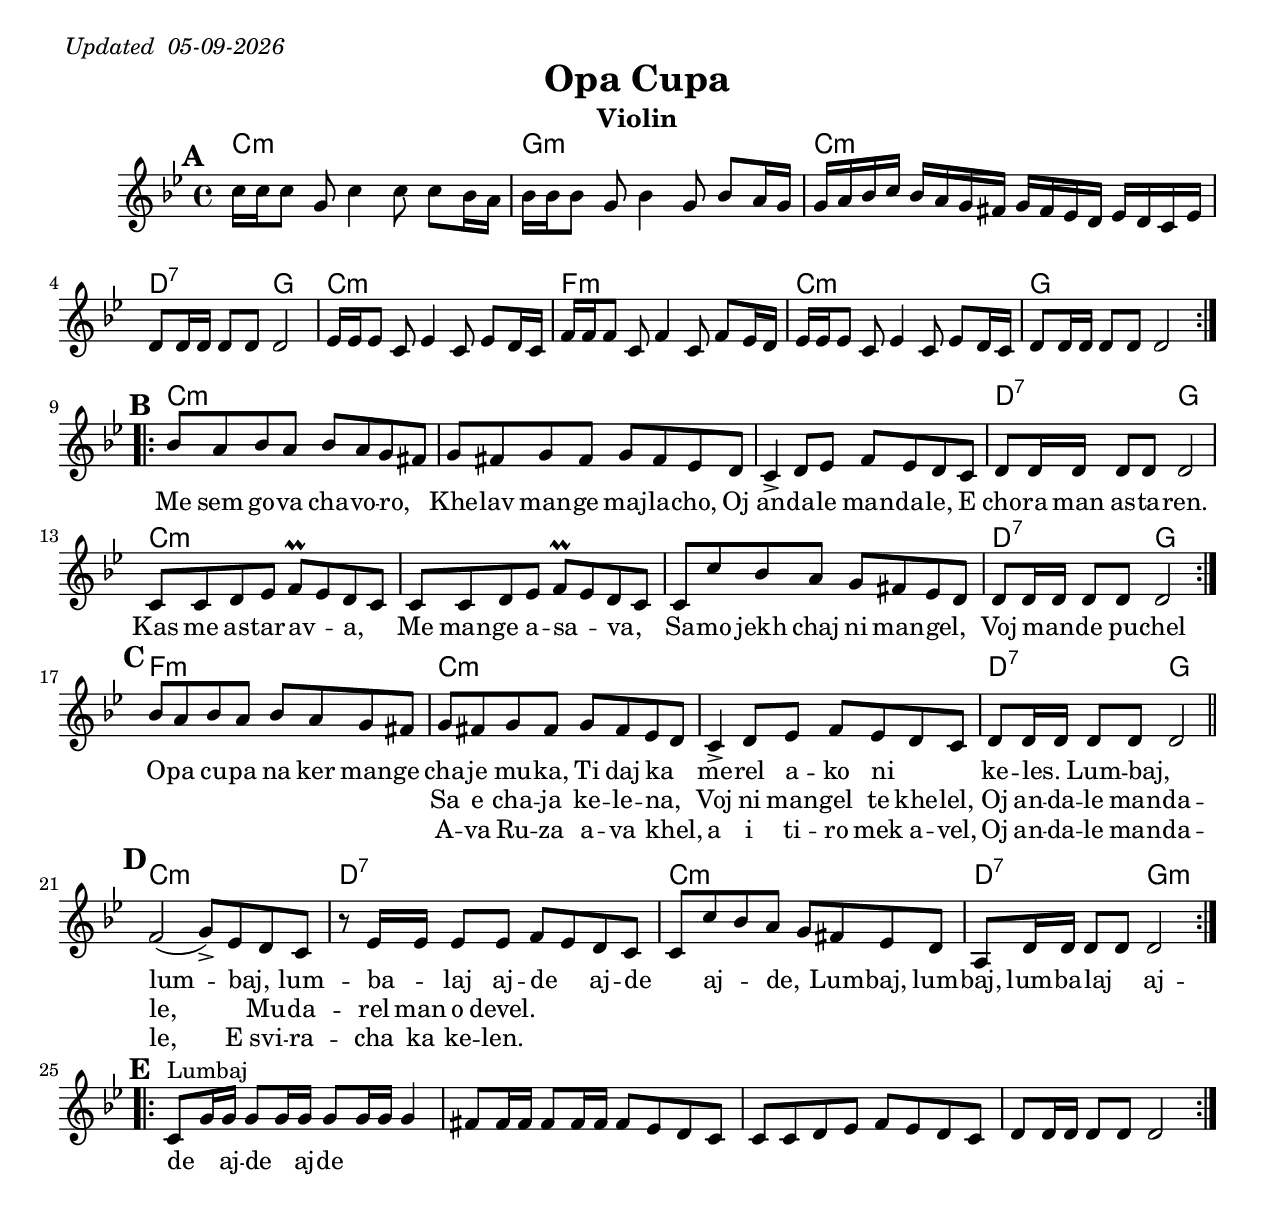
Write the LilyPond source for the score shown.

\version "2.18.0"
\include "english.ly"
\paper{
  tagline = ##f
  print-all-headers = ##t
  #(set-paper-size "letter")
}
date = #(strftime "%d-%m-%Y" (localtime (current-time)))

\markup{ \italic{ " Updated " \date  }  }
%\markup{Cm Gm Cm D7 G x2 ||Cm7 Gm Cm D7 G} x2



%#################################### Melody ########################
melody = \relative c'' {
  \clef treble
  \key g \minor
  \time 4/4
  \set Score.markFormatter = #format-mark-box-alphabet

  %\partial 16*3 a16 d f   %lead in notes
  \repeat volta 2{
  \mark \default
  c16  [c c8] g c4 c8 c [bf16 a]|
  bf16 [bf bf8] g bf4 g8  bf [a16 g]|
  g16 a bf c  bf a g fs g fs ef d ef d c ef|
  d8 d16 d d8 d d2|

  ef16[ef ef8] c8 ef4 c8 ef[d16 c ]|
  f16[f f8]    c8 f4  c8 f[ef16 d]|
  ef16[ef ef8] c8 ef4 c8 ef[d16 c ]|

  %d16 ef fs g   fs ef d c ef8 d c ef|
  d8 d16 d d8 d d2|
  }

  \break

  %\alternative { { }{ } }

 %\bar"||"
 \repeat volta 2{
   % first vocal
   \mark \default
  bf'8  a bf a bf a g fs|
  g8 fs g fs g fs ef d|
  c4-> d8 ef f ef d c
  d8 d16 d d8 d d2  % \bar"||"
  \break
  %Kas me
  c8 c d ef f\prall ef d  c|
  c8 c d ef f\prall ef d  c|
  c8 c' bf a g fs ef d|
  d8 d16 d d8 d d2|

 }
  \mark \default
  bf'8  a bf a bf a g fs|
  g8 fs g fs g fs ef d|
  c4-> d8 ef f ef d c
  d8 d16 d d8 d d2 \bar"||"
  \break

 \break
  \repeat volta 2{
    \mark \default
   % f2 r8 ef d c|
   % Opa Cupa
    f2 (g8->) ef d c
    r8 ef16 ef ef8 ef f ef d c|
    c8 c' bf a g fs ef d|
    a8 d16 d d8 d d2|
  }
  \repeat volta 2{
    \mark \default
    %Lumbaj
    c8 ^"Lumbaj" g'16 g g8 g16 g g8 g16 g g4|
    fs8 fs16 fs fs8 fs16 fs fs8 ef d c %fs8 fs16 fs16 fs4|
    c8 c d ef f ef d c |
    d8 d16 d d8 d d2|
  }

  % \alternative { { }{ } }

}
%################################# Lyrics #####################
\addlyrics{
  \repeat unfold 73{\skip 2}

  Me sem go -- va cha -- vo -- ro, _
  Khe -- lav man -- ge maj -- la -- cho,
  Oj an -- da -- le man -- da -- le,
  E cho -- ra man as -- ta -- ren.

  Kas me as -- tar -- av -- _ a, _
  Me man -- ge a -- sa -- _ va, _
  Sa -- mo jekh chaj ni man -- gel, _
  Voj man -- _ de pu -- chel

  O -- pa cu -- pa na ker man -- ge cha -- je mu -- ka,
  Ti daj ka _  me -- rel a -- ko ni _ _ ke -- les.  _

  Lum -- baj, _  lum -- baj, _ lum -- ba -- _ laj
  aj -- de _  aj -- de _ aj --  _ de, _

  Lum -- baj,  lum -- baj, lum -- ba -- laj _
  aj -- de _  aj -- de _ aj -- de

}
\addlyrics {
  \repeat unfold 140{\skip 2}
  Sa e cha -- ja ke -- le -- na, _
  Voj ni man -- gel te khe -- lel,
  Oj an -- da -- le man -- da -- le, _
  Mu -- da -- rel man o devel.

}

\addlyrics {
  \repeat unfold 140{\skip 2}
    A -- va Ru -- za a -- va khel, _
  a i ti -- ro mek a -- vel,
  Oj an -- da -- le man -- da -- le,
  E svi -- ra -- cha ka ke -- len.
}
%{
\addlyrics {
  \repeat unfold 81{\skip 2}
  Cha -- o maj o hu -- ta -- lo, _

  A -- va Ru -- za a -- va khel, _
  Pa i ti -- ro mek a -- vel, _
  Oj an -- da -- le man -- da -- le,
  E svi -- ra -- cha ka ke -- len.
}
%}
%################################# Chords #######################
harmonies = \chordmode {
  c1:m
  g1:m
  c1:m
  d2:7 g2
  c1:m

  f1:m
  c1:m
  %d1:7
  g1
  c1*3:m %10
  d2:7
  g2
  c1*3:m
  d2:7 g2  %16
  f1:m
  c1*2:m
  d2:7 g2
  c1:m %20
  d1:7
  c1:m  %dbl bar
  d2:7
  g2:m
}

\score {
  <<
    \new ChordNames {
      \set chordChanges = ##f
      \harmonies
    }
    \new Staff
    \melody
  >>
  \header{
    title= "Opa Cupa"
    subtitle=""
    composer= ""
    instrument = "Violin"
    arranger= ""
  }
  \layout{indent = 1.0\cm}
  \midi {
    \tempo 4 = 90

    % \midi { }
  }
}
%{
% more verses:
\markup{}
\markup {
  \fill-line {
    \hspace #0.1 % distance from left margin
    \column {
      \line { "1."
        \column {
          ""
        }
      }
      \hspace #0.2 % vertical distance between verses
      \line { "2."
        \column {
         ""
        }
      }
    }
    \hspace #0.1  % horiz. distance between columns
    \column {
      \line { "3."
        \column {
          ""
        }
      }
      \hspace #0.2 % distance between verses
      \line { "4."
        \column {
         ""
        }
      }
    }
    \hspace #0.1 % distance to right margin
  }
}

%}

%{
Me sem gova chavoro,
Khelav mange majlacho,
Oj andale mandale,
E chora man astaren.

Kas me astarava,
Me mange asava,
Samo jekh chaj ni mangel,
Voj mande puchel

O opa cupa na ker mange chaje muka,
Ti daj ka merel ako ni keles.

Lumbaj , lumbaj, lumbalaj ajde ajde ajde,
Lumbaj , lumbaj, lumbalaj ajde ajde ajde.

Sa e chaja kelena,
Voj ni mangel te khelel,
Oj andale mandale,
Mudarel man o devel.

Ava Ruza ava khel,
a i tiro mek avel,
Oj andale mandale,
E sviracha ka kelen.

O opa cupa na ker mange chaje muka,
Ti daj ka merel ako ni keles.

Lumbaj , lumbaj, lumbalaj ajde ajde ajde,
Lumbaj , lumbaj, lumbalaj ajde ajde ajde.

Chao maj o hutalo, I Ruza so ni kelel,
Oj andale mandale, an bobo ki astarel.

Ava Ruza ava khel,
Pa i tiro mek avel,
Oj andale mandale,
E sviracha ka kelen.

O opa cupa na ker mange chaje muka,
Ti daj ka merel ako ni keles.

Lumbaj , lumbaj, lumbalaj ajde ajde ajde,
Lumbaj , lumbaj, lumbalaj ajde ajde ajde.

Oh girl (translation)

I am a poor guy,
One of the best dancers,
The girls grab me to dance.

Whomever I grab is glad,
Only one girl doesn’t want to dance,
She runs away from me.

O girl, why are you making trouble for me?
May your mother die if you don’t dance!
Come on, come on, Come on!

All the girls are dancing,
But she is crying sadly,
In my heart a fire burns.
Come on, Rosa, come and dance,
Then you’ll get married.
Even the musicians are dancing.

Whomever I grab is glad,
Only one girl doesn’t want to dance,
She runs away from me.
%}
